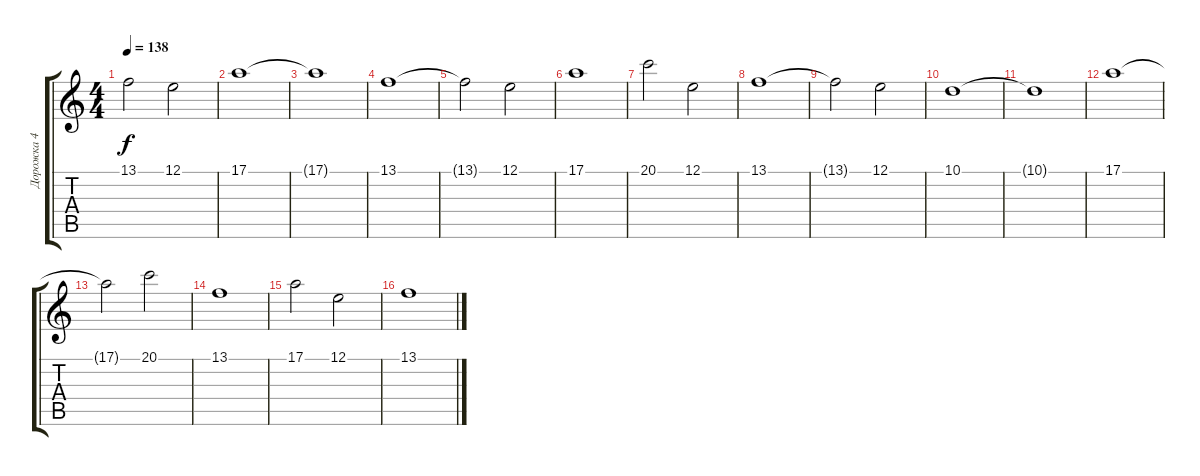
\track ("Дорожка 4" "Дорожка 4") {instrument stringensemble1}
\staff {score tabs}
\tuning (E4 B3 G3 D3 A2 E2) {hide}
\ts (4 4)
\tempo 138
\clef g2
\ks c
13.1{t}.2{dy f} 12.1.2 |
17.1.1 |
17.1{t}.1 |
13.1.1 |
13.1{t}.2 12.1.2 |
17.1.1 |
20.1.2 12.1.2 |
13.1.1 |
13.1{t}.2 12.1.2 |
10.1.1 |
10.1{t}.1 |
17.1.1 |
17.1{t}.2 20.1.2 |
13.1.1 |
17.1.2 12.1.2 |
13.1.1
